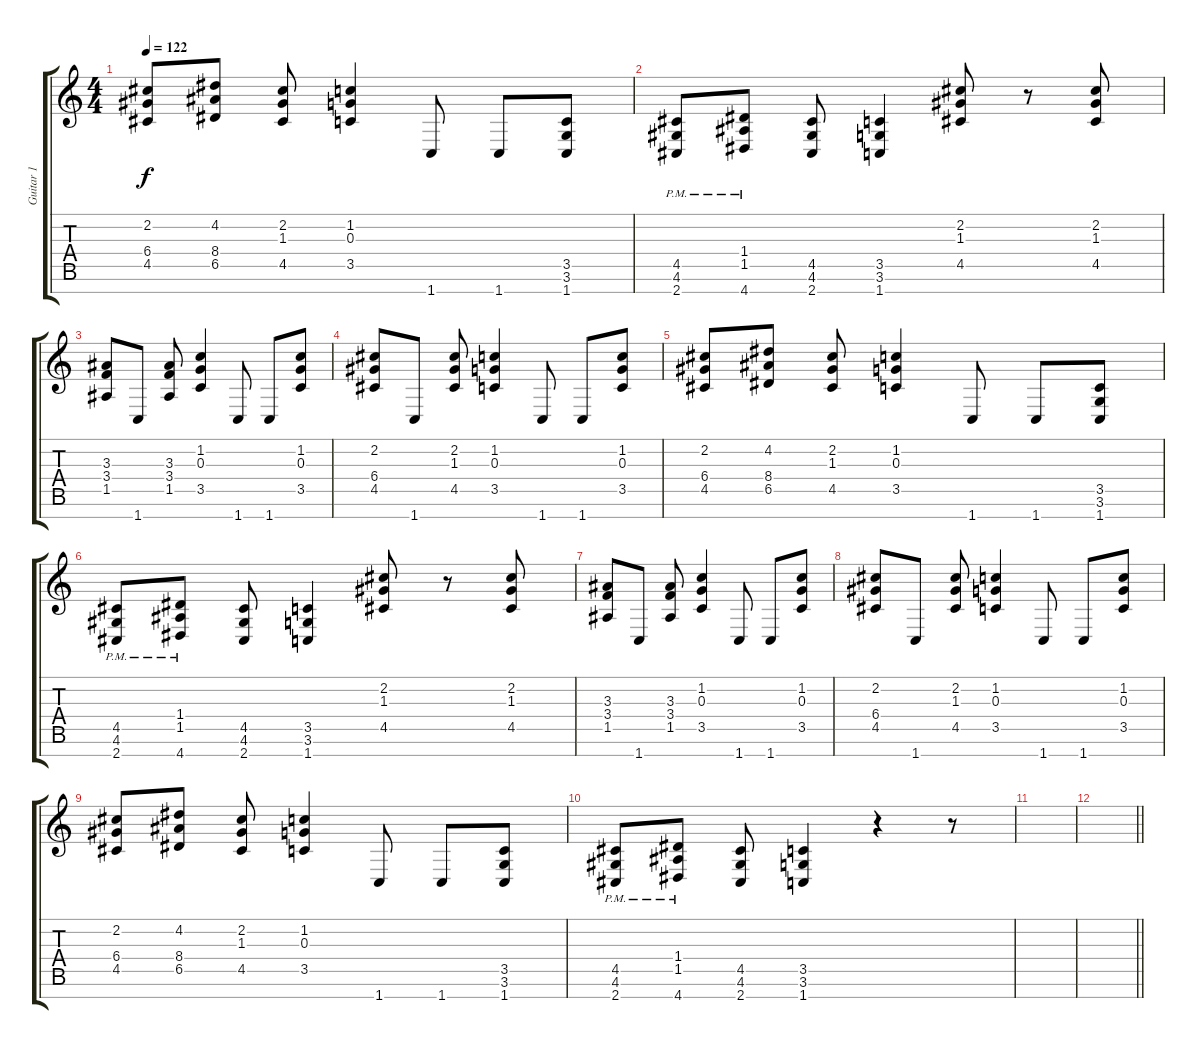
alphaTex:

\track ("Guitar 1" "Guitar 1") {instrument distortionguitar}
\staff {score tabs}
\tuning (E4 B3 G3 D3 A2 E2 B1) {hide}
\ts (4 4)
\tempo 122
\clef g2
\ks c
(2.2 6.4 4.5).8{dy f} (4.2 8.4 6.5).8 (2.2 1.3 4.5).8 (1.2 0.3 3.5).4 1.7.8 1.7.8 (3.5 3.6 1.7).8 |
(4.5{pm} 4.6{pm} 2.7{pm}).8 (1.4{pm} 1.5{pm} 4.7{pm}).8 (4.5 4.6 2.7).8 (3.5 3.6 1.7).4 (2.2 1.3 4.5).8 r.8 (2.2 1.3 4.5).8 |
(3.3 3.4 1.5).8 1.7.8 (3.3 3.4 1.5).8 (1.2 0.3 3.5).4 1.7.8 1.7.8 (1.2 0.3 3.5).8 |
(2.2 6.4 4.5).8 1.7.8 (2.2 1.3 4.5).8 (1.2 0.3 3.5).4 1.7.8 1.7.8 (1.2 0.3 3.5).8 |
(2.2 6.4 4.5).8 (4.2 8.4 6.5).8 (2.2 1.3 4.5).8 (1.2 0.3 3.5).4 1.7.8 1.7.8 (3.5 3.6 1.7).8 |
(4.5{pm} 4.6{pm} 2.7{pm}).8 (1.4{pm} 1.5{pm} 4.7{pm}).8 (4.5 4.6 2.7).8 (3.5 3.6 1.7).4 (2.2 1.3 4.5).8 r.8 (2.2 1.3 4.5).8 |
(3.3 3.4 1.5).8 1.7.8 (3.3 3.4 1.5).8 (1.2 0.3 3.5).4 1.7.8 1.7.8 (1.2 0.3 3.5).8 |
(2.2 6.4 4.5).8 1.7.8 (2.2 1.3 4.5).8 (1.2 0.3 3.5).4 1.7.8 1.7.8 (1.2 0.3 3.5).8 |
(2.2 6.4 4.5).8 (4.2 8.4 6.5).8 (2.2 1.3 4.5).8 (1.2 0.3 3.5).4 1.7.8 1.7.8 (3.5 3.6 1.7).8 |
(4.5{pm} 4.6{pm} 2.7{pm}).8 (1.4{pm} 1.5{pm} 4.7{pm}).8 (4.5 4.6 2.7).8 (3.5 3.6 1.7).4 r.4 r.8 |
|
\barLineRight lightlight
